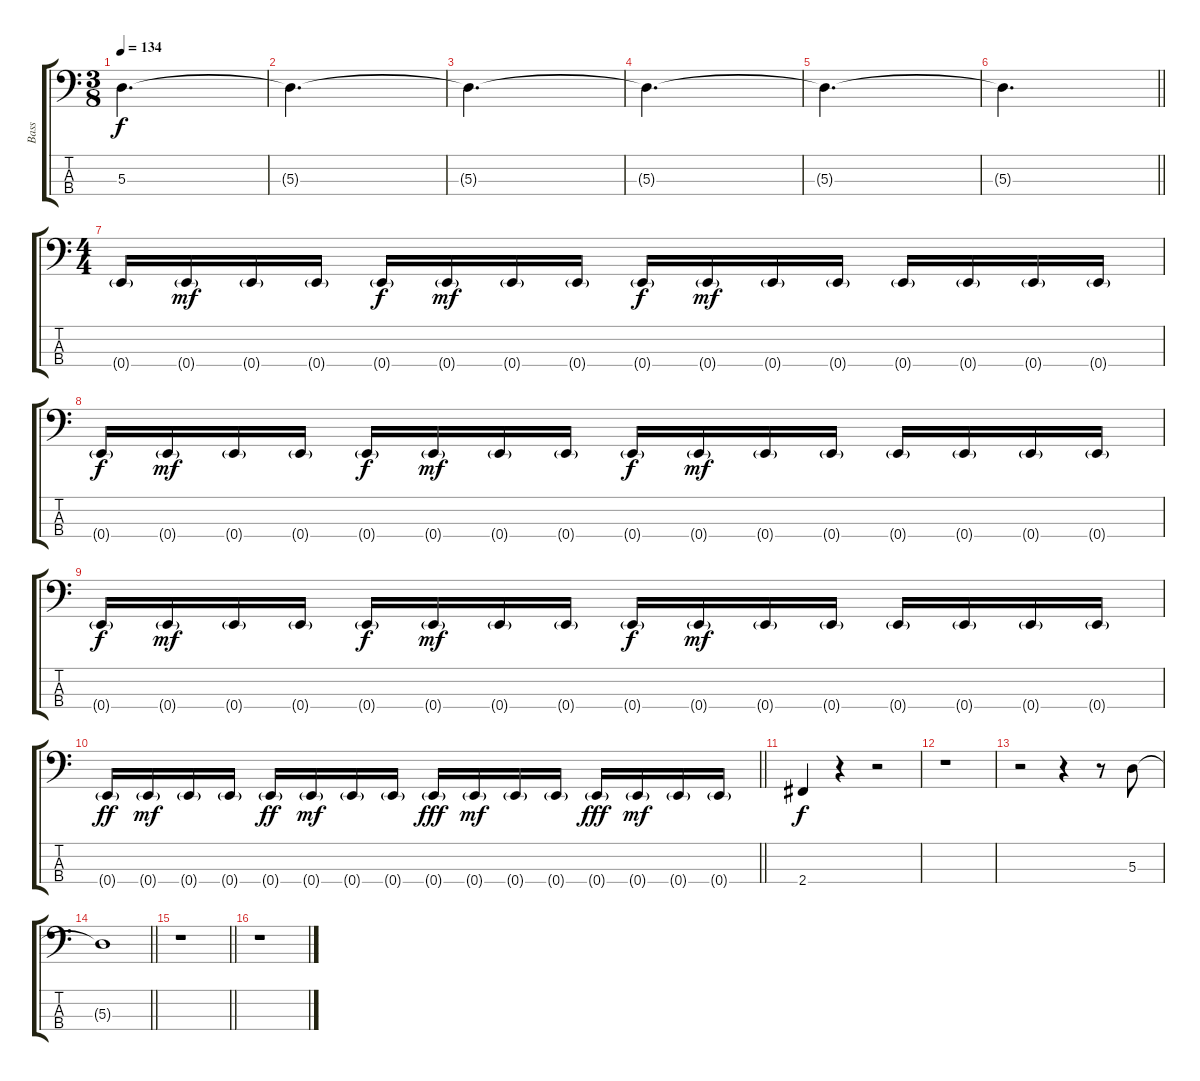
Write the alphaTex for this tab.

\track ("Bass" "Bass") {instrument electricbassfinger}
\staff {score tabs}
\tuning (G2 D2 A1 E1) {hide}
\ts (3 8)
\tempo 134
\clef f4
\ks c
5.3{t}.4{d dy f} |
5.3{t}.4{d} |
5.3{t}.4{d} |
5.3{t}.4{d} |
5.3{t}.4{d} |
\barLineRight lightlight
5.3{t}.4{d} |
\ts (4 4)
0.4{g}.16 0.4{g}.16{dy mf} 0.4{g}.16 0.4{g}.16 0.4{g}.16{dy f} 0.4{g}.16{dy mf} 0.4{g}.16 0.4{g}.16 0.4{g}.16{dy f} 0.4{g}.16{dy mf} 0.4{g}.16 0.4{g}.16 0.4{g}.16 0.4{g}.16 0.4{g}.16 0.4{g}.16 |
0.4{g}.16{dy f} 0.4{g}.16{dy mf} 0.4{g}.16 0.4{g}.16 0.4{g}.16{dy f} 0.4{g}.16{dy mf} 0.4{g}.16 0.4{g}.16 0.4{g}.16{dy f} 0.4{g}.16{dy mf} 0.4{g}.16 0.4{g}.16 0.4{g}.16 0.4{g}.16 0.4{g}.16 0.4{g}.16 |
0.4{g}.16{dy f} 0.4{g}.16{dy mf} 0.4{g}.16 0.4{g}.16 0.4{g}.16{dy f} 0.4{g}.16{dy mf} 0.4{g}.16 0.4{g}.16 0.4{g}.16{dy f} 0.4{g}.16{dy mf} 0.4{g}.16 0.4{g}.16 0.4{g}.16 0.4{g}.16 0.4{g}.16 0.4{g}.16 |
\barLineRight lightlight
0.4{g}.16{dy ff} 0.4{g}.16{dy mf} 0.4{g}.16 0.4{g}.16 0.4{g}.16{dy ff} 0.4{g}.16{dy mf} 0.4{g}.16 0.4{g}.16 0.4{g}.16{dy fff} 0.4{g}.16{dy mf} 0.4{g}.16 0.4{g}.16 0.4{g}.16{dy fff} 0.4{g}.16{dy mf} 0.4{g}.16 0.4{g}.16 |
2.4.4{dy f} r.4 r.2 |
r.1 |
r.2 r.4 r.8 5.3.8 |
\barLineRight lightlight
5.3{t}.1 |
\barLineRight lightlight
r.1 |
r.1
